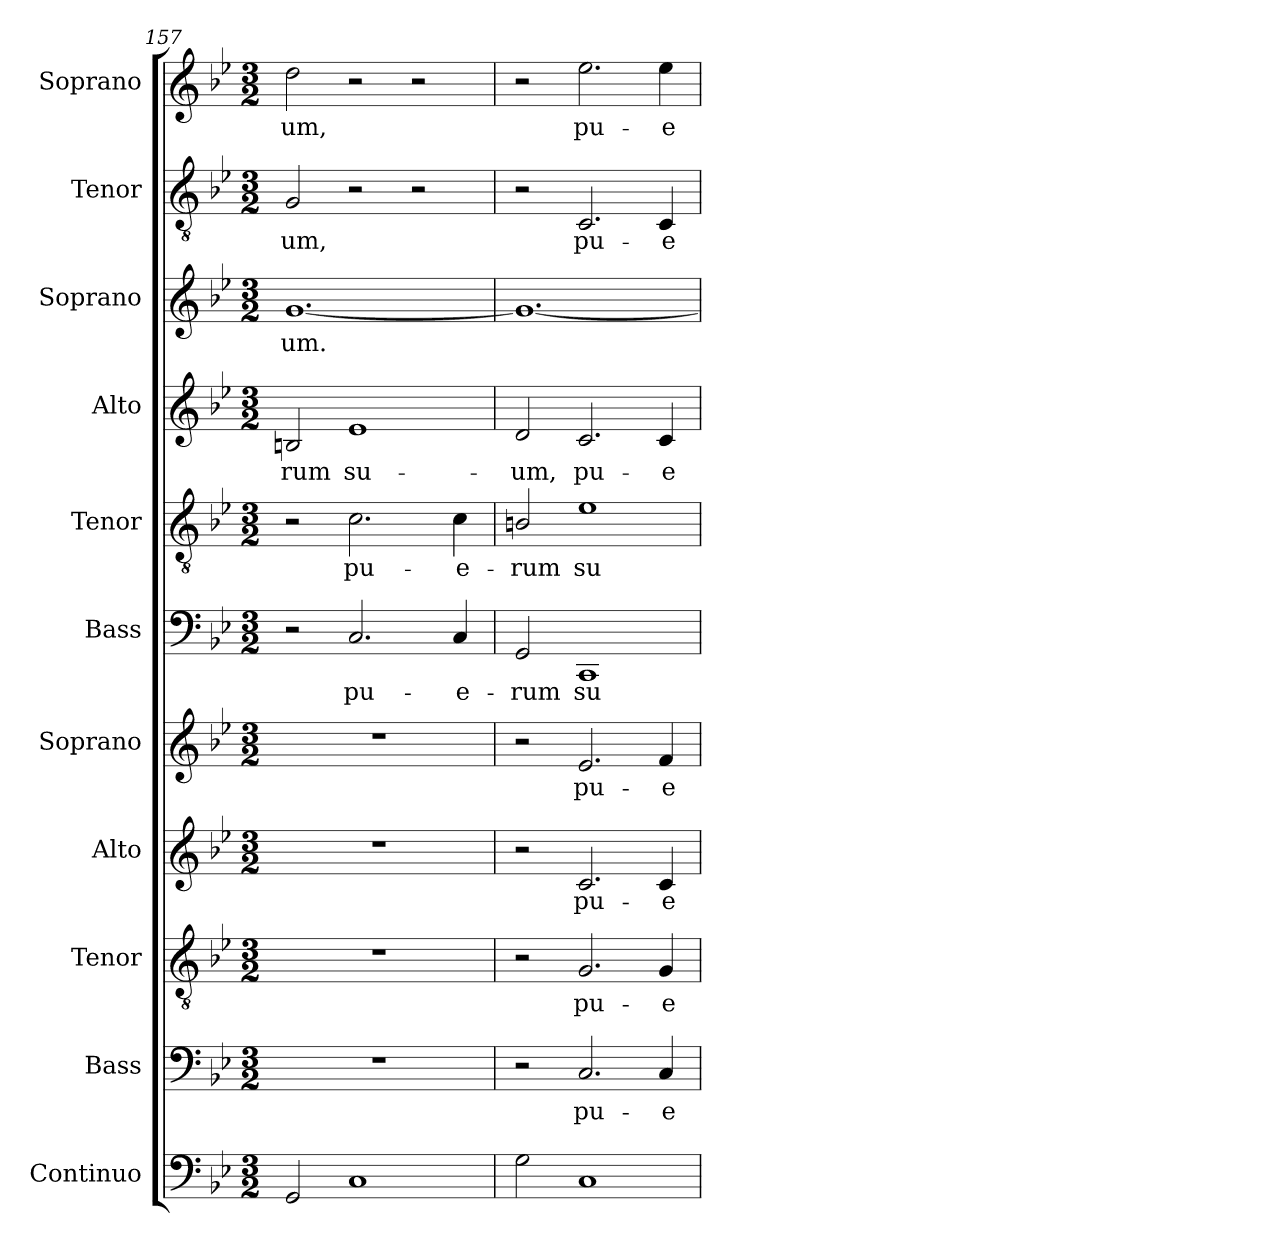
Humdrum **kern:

**kern	**kern	**text	**kern	**text	**kern	**text	**kern	**text	**kern	**text	**kern	**text	**kern	**text	**kern	**text	**kern	**text	**kern	**text
*part11	*part10	*part10	*part9	*part9	*part8	*part8	*part7	*part7	*part6	*part6	*part5	*part5	*part4	*part4	*part3	*part3	*part2	*part2	*part1	*part1
*staff11	*staff10	*staff10	*staff9	*staff9	*staff8	*staff8	*staff7	*staff7	*staff6	*staff6	*staff5	*staff5	*staff4	*staff4	*staff3	*staff3	*staff2	*staff2	*staff1	*staff1
*I"Continuo	*I"Bass	*	*I"Tenor	*	*I"Alto	*	*I"Soprano	*	*I"Bass	*	*I"Tenor	*	*I"Alto	*	*I"Soprano	*	*I"Tenor	*	*I"Soprano	*
*I'Cont.	*I'B.	*	*I'T.	*	*I'A.	*	*I'S.	*	*I'B.	*	*I'T.	*	*I'A.	*	*I'S.	*	*I'T.	*	*I'S.	*
*clefF4	*clefF4	*	*clefGv2	*	*clefG2	*	*clefG2	*	*clefF4	*	*clefGv2	*	*clefG2	*	*clefG2	*	*clefGv2	*	*clefG2	*
*	*	*	*ITrd7c12	*	*	*	*	*	*	*	*ITrd7c12	*	*	*	*	*	*ITrd7c12	*	*	*
*k[b-e-]	*k[b-e-]	*	*k[b-e-]	*	*k[b-e-]	*	*k[b-e-]	*	*k[b-e-]	*	*k[b-e-]	*	*k[b-e-]	*	*k[b-e-]	*	*k[b-e-]	*	*k[b-e-]	*
*B-:	*B-:	*	*B-:	*	*B-:	*	*B-:	*	*B-:	*	*B-:	*	*B-:	*	*B-:	*	*B-:	*	*B-:	*
*M3/2	*M3/2	*	*M3/2	*	*M3/2	*	*M3/2	*	*M3/2	*	*M3/2	*	*M3/2	*	*M3/2	*	*M3/2	*	*M3/2	*
=157	=157	=157	=157	=157	=157	=157	=157	=157	=157	=157	=157	=157	=157	=157	=157	=157	=157	=157	=157	=157
!	!LO:N:vis=1	!	!LO:N:vis=1	!	!LO:N:vis=1	!	!LO:N:vis=1	!	!	!	!	!	!	!	!	!	!	!	!	!
!	!	!	!	!	!	!	!	!	!	!	!	!	!	!LO:LY:b:color=#000000	!	!	!	!	!	!
!	!	!	!	!	!	!	!	!	!	!	!	!	!	!	!	!LO:LY:b:color=#000000	!	!	!	!
!	!	!	!	!	!	!	!	!	!	!	!	!	!	!	!	!	!	!LO:LY:b:color=#000000	!	!
!	!	!	!	!	!	!	!	!	!	!	!	!	!	!	!	!	!	!	!	!LO:LY:b:color=#000000
2GGi/	1.r	.	1.r	.	1.r	.	1.r	.	2r	.	2r	.	2Bni/	-rum	[<1.gi	-um.	2GGi/	-um,	2ddi\	-um,
!	!	!	!	!	!	!	!	!	!	!LO:LY:b:color=#000000	!	!	!	!	!	!	!	!	!	!
!	!	!	!	!	!	!	!	!	!	!	!	!LO:LY:b:color=#000000	!	!	!	!	!	!	!	!
!	!	!	!	!	!	!	!	!	!	!	!	!	!	!LO:LY:b:color=#000000	!	!	!	!	!	!
1Ci	.	.	.	.	.	.	.	.	2.Ci/	pu-	2.Ci\	pu-	1e-i	su-	.	.	2r	.	2r	.
.	.	.	.	.	.	.	.	.	.	.	.	.	.	.	.	.	2r	.	2r	.
!	!	!	!	!	!	!	!	!	!	!LO:LY:b:color=#000000	!	!	!	!	!	!	!	!	!	!
!	!	!	!	!	!	!	!	!	!	!	!	!LO:LY:b:color=#000000	!	!	!	!	!	!	!	!
.	.	.	.	.	.	.	.	.	4Ci/	-e-	4Ci\	-e-	.	.	.	.	.	.	.	.
=158	=158	=158	=158	=158	=158	=158	=158	=158	=158	=158	=158	=158	=158	=158	=158	=158	=158	=158	=158	=158
!	!	!	!	!	!	!	!	!	!	!LO:LY:b:color=#000000	!	!	!	!	!	!	!	!	!	!
!	!	!	!	!	!	!	!	!	!	!	!	!LO:LY:b:color=#000000	!	!	!	!	!	!	!	!
!	!	!	!	!	!	!	!	!	!	!	!	!	!	!LO:LY:b:color=#000000	!	!	!	!	!	!
2Gi\	2r	.	2r	.	2r	.	2r	.	2GGi/	-rum	2BBni/	-rum	2di/	-um,	1.gi_<	.	2r	.	2r	.
!	!	!LO:LY:b:color=#000000	!	!	!	!	!	!	!	!	!	!	!	!	!	!	!	!	!	!
!	!	!	!	!LO:LY:b:color=#000000	!	!	!	!	!	!	!	!	!	!	!	!	!	!	!	!
!	!	!	!	!	!	!LO:LY:b:color=#000000	!	!	!	!	!	!	!	!	!	!	!	!	!	!
!	!	!	!	!	!	!	!	!LO:LY:b:color=#000000	!	!	!	!	!	!	!	!	!	!	!	!
!	!	!	!	!	!	!	!	!	!	!LO:LY:b:color=#000000	!	!	!	!	!	!	!	!	!	!
!	!	!	!	!	!	!	!	!	!	!	!	!LO:LY:b:color=#000000	!	!	!	!	!	!	!	!
!	!	!	!	!	!	!	!	!	!	!	!	!	!	!LO:LY:b:color=#000000	!	!	!	!	!	!
!	!	!	!	!	!	!	!	!	!	!	!	!	!	!	!	!	!	!LO:LY:b:color=#000000	!	!
!	!	!	!	!	!	!	!	!	!	!	!	!	!	!	!	!	!	!	!	!LO:LY:b:color=#000000
1Ci	2.Ci/	pu-	2.GGi/	pu-	2.ci/	pu-	2.e-i/	pu-	1CCi	su-	1E-i	su-	2.ci/	pu-	.	.	2.CCi/	pu-	2.ee-i\	pu-
!	!	!LO:LY:b:color=#000000	!	!	!	!	!	!	!	!	!	!	!	!	!	!	!	!	!	!
!	!	!	!	!LO:LY:b:color=#000000	!	!	!	!	!	!	!	!	!	!	!	!	!	!	!	!
!	!	!	!	!	!	!LO:LY:b:color=#000000	!	!	!	!	!	!	!	!	!	!	!	!	!	!
!	!	!	!	!	!	!	!	!LO:LY:b:color=#000000	!	!	!	!	!	!	!	!	!	!	!	!
!	!	!	!	!	!	!	!	!	!	!	!	!	!	!LO:LY:b:color=#000000	!	!	!	!	!	!
!	!	!	!	!	!	!	!	!	!	!	!	!	!	!	!	!	!	!LO:LY:b:color=#000000	!	!
!	!	!	!	!	!	!	!	!	!	!	!	!	!	!	!	!	!	!	!	!LO:LY:b:color=#000000
.	4Ci/	-e-	4GGi/	-e-	4ci/	-e-	4fi/	-e-	.	.	.	.	4ci/	-e-	.	.	4CCi/	-e-	4ee-i\	-e-
=	=	=	=	=	=	=	=	=	=	=	=	=	=	=	=	=	=	=	=	=
*-	*-	*-	*-	*-	*-	*-	*-	*-	*-	*-	*-	*-	*-	*-	*-	*-	*-	*-	*-	*-
